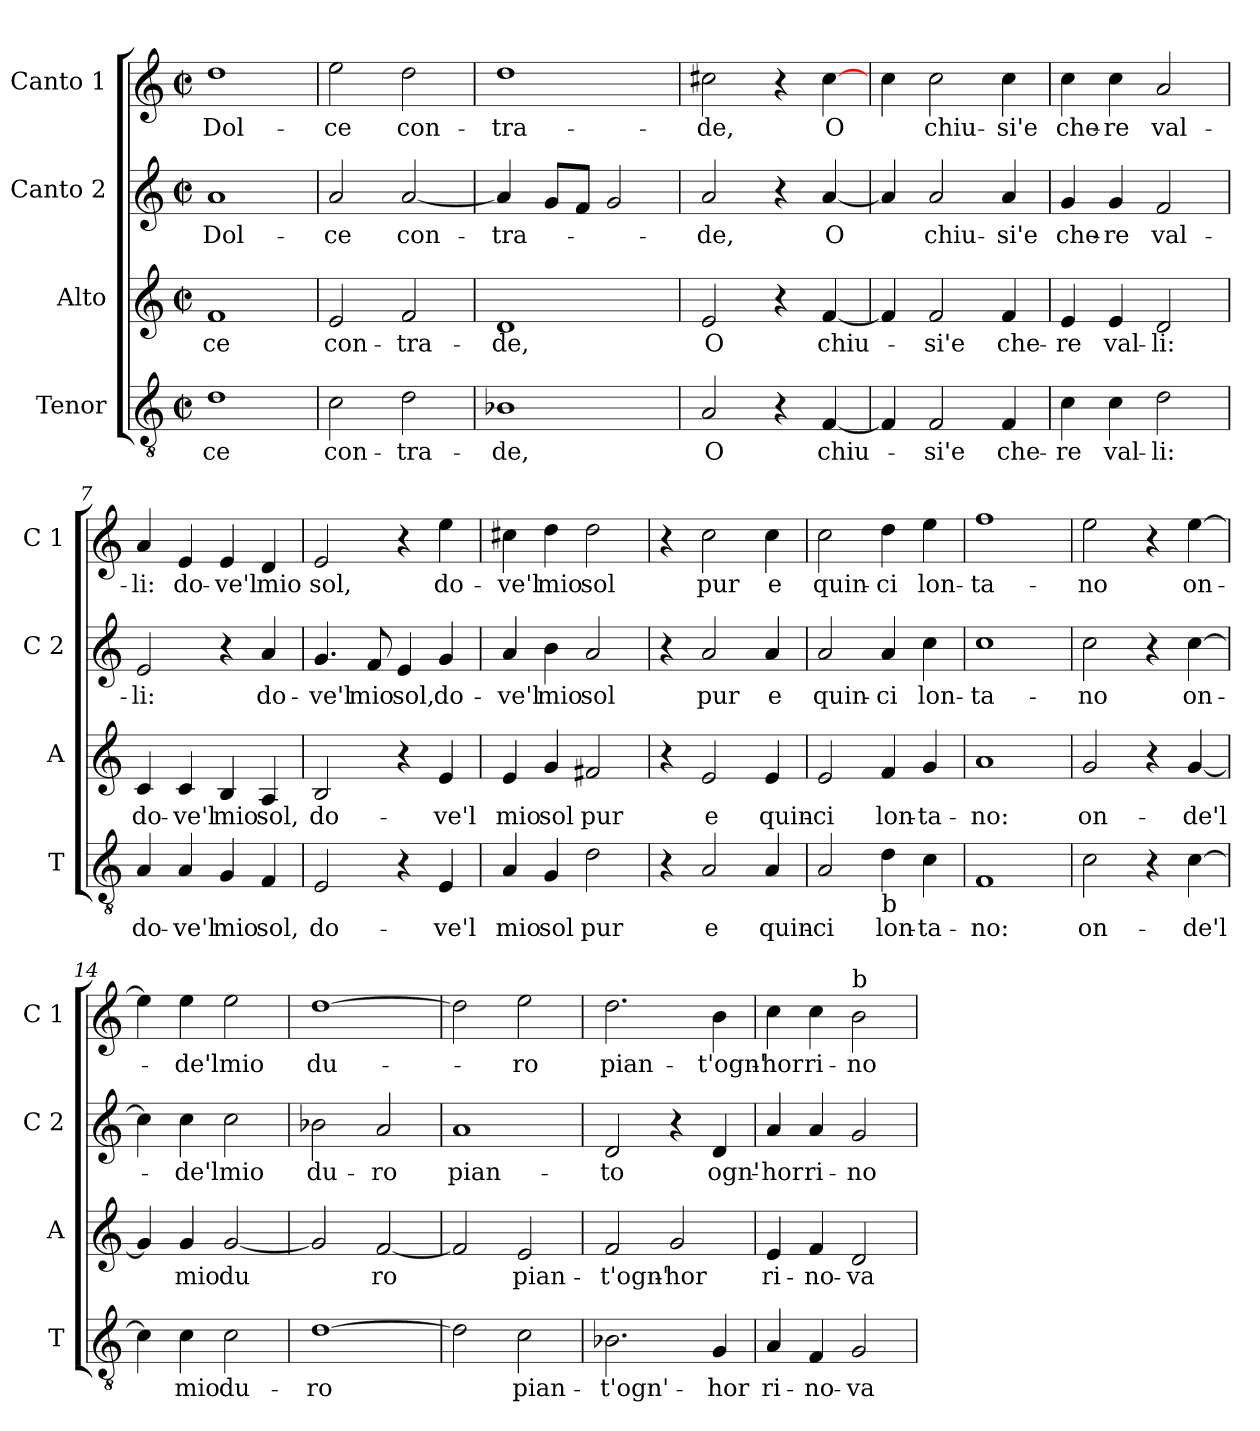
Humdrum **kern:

**kern	**text	**kern	**text	**kern	**text	**kern	**text
*part4	*part4	*part3	*part3	*part2	*part2	*part1	*part1
*staff4	*staff4	*staff3	*staff3	*staff2	*staff2	*staff1	*staff1
*I"Tenor	*	*I"Alto	*	*I"Canto 2	*	*I"Canto 1	*
*I'T	*	*I'A	*	*I'C 2	*	*I'C 1	*
*clefGv2	*	*clefG2	*	*clefG2	*	*clefG2	*
*k[]	*	*k[]	*	*k[]	*	*k[]	*
*C:	*	*C:	*	*C:	*	*C:	*
*M2/2	*	*M2/2	*	*M2/2	*	*M2/2	*
*met(c|)	*	*met(c|)	*	*met(c|)	*	*met(c|)	*
=1	=1	=1	=1	=1	=1	=1	=1
!	!LO:LY:b	!	!LO:LY:b	!	!LO:LY:b	!	!LO:LY:b
1d	ce	1f	ce	1a	Dol-	1dd	Dol-
=2	=2	=2	=2	=2	=2	=2	=2
!	!LO:LY:b	!	!LO:LY:b	!	!LO:LY:b	!	!LO:LY:b
2c\	con-	2e/	con-	2a/	-ce	2ee\	-ce
!	!LO:LY:b	!	!LO:LY:b	!	!LO:LY:b	!	!LO:LY:b
2d\	-tra-	2f/	-tra-	[2a/	con-	2dd\	con-
=3	=3	=3	=3	=3	=3	=3	=3
!	!LO:LY:b	!	!LO:LY:b	!	!LO:LY:b	!	!LO:LY:b
1B-X	-de,	1d	-de,	4a/]	-tra-	1dd	-tra-
.	.	.	.	8g/L	.	.	.
.	.	.	.	8f/J	.	.	.
.	.	.	.	2g/	.	.	.
=4	=4	=4	=4	=4	=4	=4	=4
!	!LO:LY:b	!	!LO:LY:b	!	!LO:LY:b	!	!LO:LY:b
2A/	O	2e/	O	2a/	-de,	2cc#X\	-de,
4r	.	4r	.	4r	.	4r	.
!	!LO:LY:b	!	!LO:LY:b	!	!LO:LY:b	!	!LO:LY:b
[4F/	chiu-	[4f/	chiu-	[4a/	O	[4cc#\	O
=5	=5	=5	=5	=5	=5	=5	=5
4F/]	.	4f/]	.	4a/]	.	4cc\	.
!	!LO:LY:b	!	!LO:LY:b	!	!LO:LY:b	!	!LO:LY:b
2F/	-si'e	2f/	-si'e	2a/	chiu-	2cc\	chiu-
!	!LO:LY:b	!	!LO:LY:b	!	!LO:LY:b	!	!LO:LY:b
4F/	che-	4f/	che-	4a/	-si'e	4cc\	-si'e
=6	=6	=6	=6	=6	=6	=6	=6
!	!LO:LY:b	!	!LO:LY:b	!	!LO:LY:b	!	!LO:LY:b
4c\	-re	4e/	-re	4g/	che-	4cc\	che-
!	!LO:LY:b	!	!LO:LY:b	!	!LO:LY:b	!	!LO:LY:b
4c\	val-	4e/	val-	4g/	-re	4cc\	-re
!	!LO:LY:b	!	!LO:LY:b	!	!LO:LY:b	!	!LO:LY:b
2d\	-li:	2d/	-li:	2f/	val-	2a/	val-
!!LO:LB:g=z
=7	=7	=7	=7	=7	=7	=7	=7
!	!LO:LY:b	!	!LO:LY:b	!	!LO:LY:b	!	!LO:LY:b
4A/	do-	4c/	do-	2e/	-li:	4a/	-li:
!	!LO:LY:b	!	!LO:LY:b	!	!	!	!LO:LY:b
4A/	-ve'l	4c/	-ve'l	.	.	4e/	do-
!	!LO:LY:b	!	!LO:LY:b	!	!	!	!LO:LY:b
4G/	mio	4B/	mio	4r	.	4e/	-ve'l
!	!LO:LY:b	!	!LO:LY:b	!	!LO:LY:b	!	!LO:LY:b
4F/	sol,	4A/	sol,	4a/	do-	4d/	mio
=8	=8	=8	=8	=8	=8	=8	=8
!	!LO:LY:b	!	!LO:LY:b	!	!LO:LY:b	!	!LO:LY:b
2E/	do-	2B/	do-	4.g/	-ve'l	2e/	sol,
!	!	!	!	!	!LO:LY:b	!	!
.	.	.	.	8f/	mio	.	.
!	!	!	!	!	!LO:LY:b	!	!
4r	.	4r	.	4e/	sol,	4r	.
!	!LO:LY:b	!	!LO:LY:b	!	!LO:LY:b	!	!LO:LY:b
4E/	-ve'l	4e/	-ve'l	4g/	do-	4ee\	do-
=9	=9	=9	=9	=9	=9	=9	=9
!	!LO:LY:b	!	!LO:LY:b	!	!LO:LY:b	!	!LO:LY:b
4A/	mio	4e/	mio	4a/	-ve'l	4cc#X\	-ve'l
!	!LO:LY:b	!	!LO:LY:b	!	!LO:LY:b	!	!LO:LY:b
4G/	sol	4g/	sol	4b\	mio	4dd\	mio
!	!LO:LY:b	!	!LO:LY:b	!	!LO:LY:b	!	!LO:LY:b
2d\	pur	2f#X/	pur	2a/	sol	2dd\	sol
=10	=10	=10	=10	=10	=10	=10	=10
4r	.	4r	.	4r	.	4r	.
!	!LO:LY:b	!	!LO:LY:b	!	!LO:LY:b	!	!LO:LY:b
2A/	e	2e/	e	2a/	pur	2cc\	pur
!	!LO:LY:b	!	!LO:LY:b	!	!LO:LY:b	!	!LO:LY:b
4A/	quin-	4e/	quin-	4a/	e	4cc\	e
=11	=11	=11	=11	=11	=11	=11	=11
!	!LO:LY:b	!	!LO:LY:b	!	!LO:LY:b	!	!LO:LY:b
2A/	-ci	2e/	-ci	2a/	quin-	2cc\	quin-
!LO:TX:b:t=b	!	!	!	!	!	!	!
!	!LO:LY:b	!	!LO:LY:b	!	!LO:LY:b	!	!LO:LY:b
4d\	lon-	4f/	lon-	4a/	-ci	4dd\	-ci
!	!LO:LY:b	!	!LO:LY:b	!	!LO:LY:b	!	!LO:LY:b
4c\	-ta-	4g/	-ta-	4cc\	lon-	4ee\	lon-
=12	=12	=12	=12	=12	=12	=12	=12
!	!LO:LY:b	!	!LO:LY:b	!	!LO:LY:b	!	!LO:LY:b
1F	-no:	1a	-no:	1cc	-ta-	1ff	-ta-
!!LO:LB:g=z
=13	=13	=13	=13	=13	=13	=13	=13
!	!LO:LY:b	!	!LO:LY:b	!	!LO:LY:b	!	!LO:LY:b
2c\	on-	2g/	on-	2cc\	-no	2ee\	-no
4r	.	4r	.	4r	.	4r	.
!	!LO:LY:b	!	!LO:LY:b	!	!LO:LY:b	!	!LO:LY:b
[4c\	-de'l	[4g/	-de'l	[4cc\	on-	[4ee\	on-
=14	=14	=14	=14	=14	=14	=14	=14
4c\]	.	4g/]	.	4cc\]	.	4ee\]	.
!	!LO:LY:b	!	!LO:LY:b	!	!LO:LY:b	!	!LO:LY:b
4c\	mio	4g/	mio	4cc\	-de'l	4ee\	-de'l
!	!LO:LY:b	!	!LO:LY:b	!	!LO:LY:b	!	!LO:LY:b
2c\	du-	[2g/	du	2cc\	mio	2ee\	mio
=15	=15	=15	=15	=15	=15	=15	=15
!	!LO:LY:b	!	!	!	!LO:LY:b	!	!LO:LY:b
[1d	-ro	2g/]	.	2b-X\	du-	[1dd	du-
!	!	!	!LO:LY:b	!	!LO:LY:b	!	!
.	.	[2f/	ro	2a/	-ro	.	.
=16	=16	=16	=16	=16	=16	=16	=16
!	!	!	!	!	!LO:LY:b	!	!
2d\]	.	2f/]	.	1a	pian-	2dd\]	.
!	!LO:LY:b	!	!LO:LY:b	!	!	!	!LO:LY:b
2c\	pian-	2e/	pian-	.	.	2ee\	-ro
=17	=17	=17	=17	=17	=17	=17	=17
!	!LO:LY:b	!	!LO:LY:b	!	!LO:LY:b	!	!LO:LY:b
2.B-X\	-t'ogn'-	2f/	-t'ogn'-	2d/	-to	2.dd\	pian-
!	!	!	!LO:LY:b	!	!	!	!
.	.	2g/	-hor	4r	.	.	.
!	!LO:LY:b	!	!	!	!LO:LY:b	!	!LO:LY:b
4G/	-hor	.	.	4d/	ogn'-	4b\	-t'ogn'-
=18	=18	=18	=18	=18	=18	=18	=18
!	!LO:LY:b	!	!LO:LY:b	!	!LO:LY:b	!	!LO:LY:b
4A/	ri-	4e/	ri-	4a/	-hor	4cc\	-hor
!	!LO:LY:b	!	!LO:LY:b	!	!LO:LY:b	!	!LO:LY:b
4F/	-no-	4f/	-no-	4a/	ri-	4cc\	ri-
!	!	!	!	!	!	!LO:TX:a:t=b	!
!	!LO:LY:b	!	!LO:LY:b	!	!LO:LY:b	!	!LO:LY:b
2G/	-va	2d/	-va	2g/	-no-	2b\	-no-
=	=	=	=	=	=	=	=
*-	*-	*-	*-	*-	*-	*-	*-
